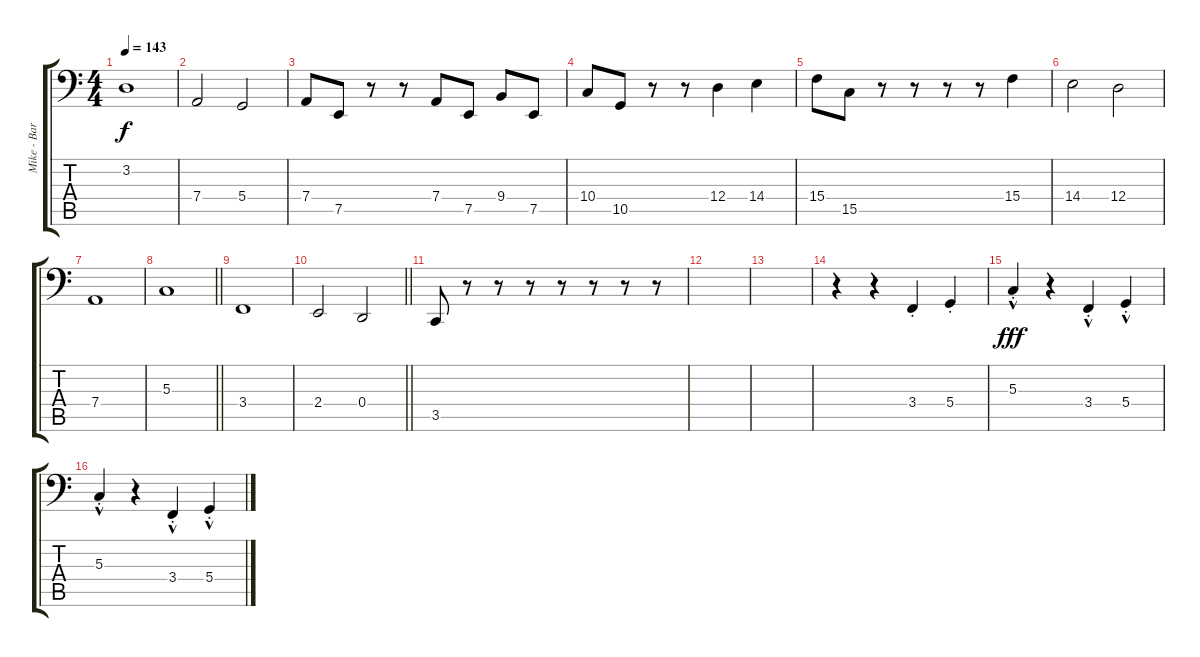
\track ("Mike - Bari" "Mike - Bar") {instrument baritonesax}
\staff {score tabs}
\tuning (E3 B2 G2 D2 A1 E1) {hide}
\ts (4 4)
\tempo 143
\clef f4
\ks c
3.2{t}.1{dy f} |
7.4.2 5.4.2 |
7.4.8 7.5.8 r.8 r.8 7.4.8 7.5.8 9.4.8 7.5.8 |
10.4.8 10.5.8 r.8 r.8 12.4.4 14.4.4 |
15.4.8 15.5.8 r.8 r.8 r.8 r.8 15.4.4 |
14.4.2 12.4.2 |
7.4.1 |
\barLineRight lightlight
5.3.1 |
3.4.1 |
\barLineRight lightlight
2.4.2 0.4.2 |
3.5.8 r.8 r.8 r.8 r.8 r.8 r.8 r.8 |
|
|
r.4 r.4 3.4{st}.4 5.4{st}.4 |
5.3{hac st}.4{dy fff} r.4 3.4{hac st}.4 5.4{hac st}.4 |
5.3{hac st}.4 r.4 3.4{hac st}.4 5.4{hac st}.4
